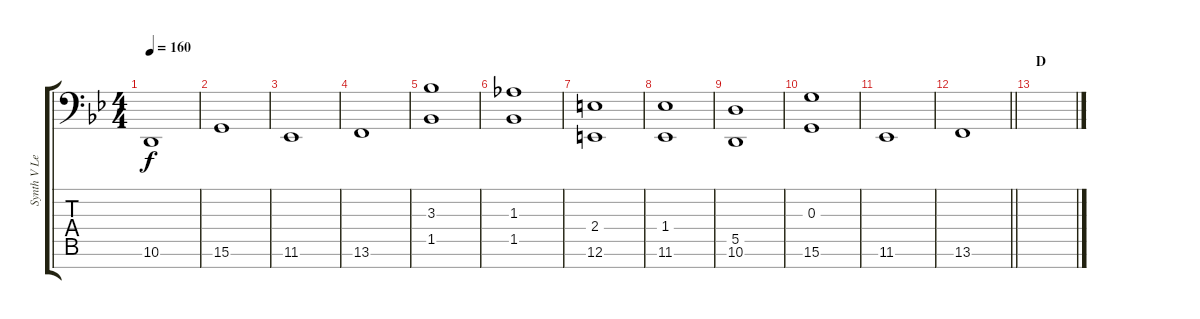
\track ("Synth V Left (Kotobuki Tsumugi)" "Synth V Le") {instrument stringensemble1}
\staff {score tabs}
\tuning (E4 B3 G3 D3 A2 E1 E0) {hide}
\ts (4 4)
\tempo 160
\clef f4
\ks bb
10.6.1{dy f} |
15.6.1 |
11.6.1 |
13.6.1 |
(3.3 1.5).1 |
(1.3 1.5).1 |
(2.4 12.6).1 |
(1.4 11.6).1 |
(5.5 10.6).1 |
(0.3 15.6).1 |
11.6.1 |
\barLineRight lightlight
13.6.1 |
\section ("" "D")
